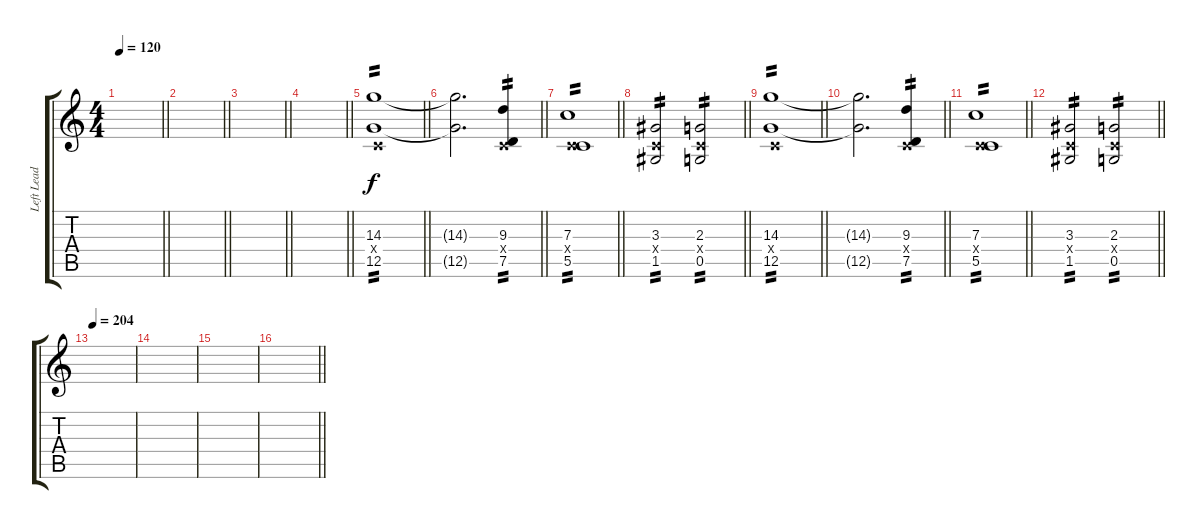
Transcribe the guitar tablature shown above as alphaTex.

\track ("Left Lead 2" "Left Lead ") {instrument distortionguitar}
\staff {score tabs}
\tuning (D4 A3 F3 C3 G2 C2) {hide}
\ts (4 4)
\tempo 120
\clef g2
\barLineRight lightlight
\ks c
|
\barLineRight lightlight
|
\barLineRight lightlight
|
\barLineRight lightlight
|
\section ("" "")
\barLineRight lightlight
(14.3 0.4{x} 12.5).1{tp 2} |
\barLineRight lightlight
(14.3{t} 12.5{t}).2{d} (9.3 0.4{x} 7.5).4{tp 2} |
\barLineRight lightlight
(7.3 0.4{x} 5.5).1{tp 2} |
\barLineRight lightlight
(3.3 0.4{x} 1.5).2{tp 2} (2.3 0.4{x} 0.5).2{tp 2} |
\section ("" "")
\barLineRight lightlight
(14.3 0.4{x} 12.5).1{tp 2} |
\barLineRight lightlight
(14.3{t} 12.5{t}).2{d} (9.3 0.4{x} 7.5).4{tp 2} |
\barLineRight lightlight
(7.3 0.4{x} 5.5).1{tp 2} |
\barLineRight lightlight
(3.3 0.4{x} 1.5).2{tp 2} (2.3 0.4{x} 0.5).2{tp 2} |
\section ("" "")
\tempo 204
|
|
|
\barLineRight lightlight
